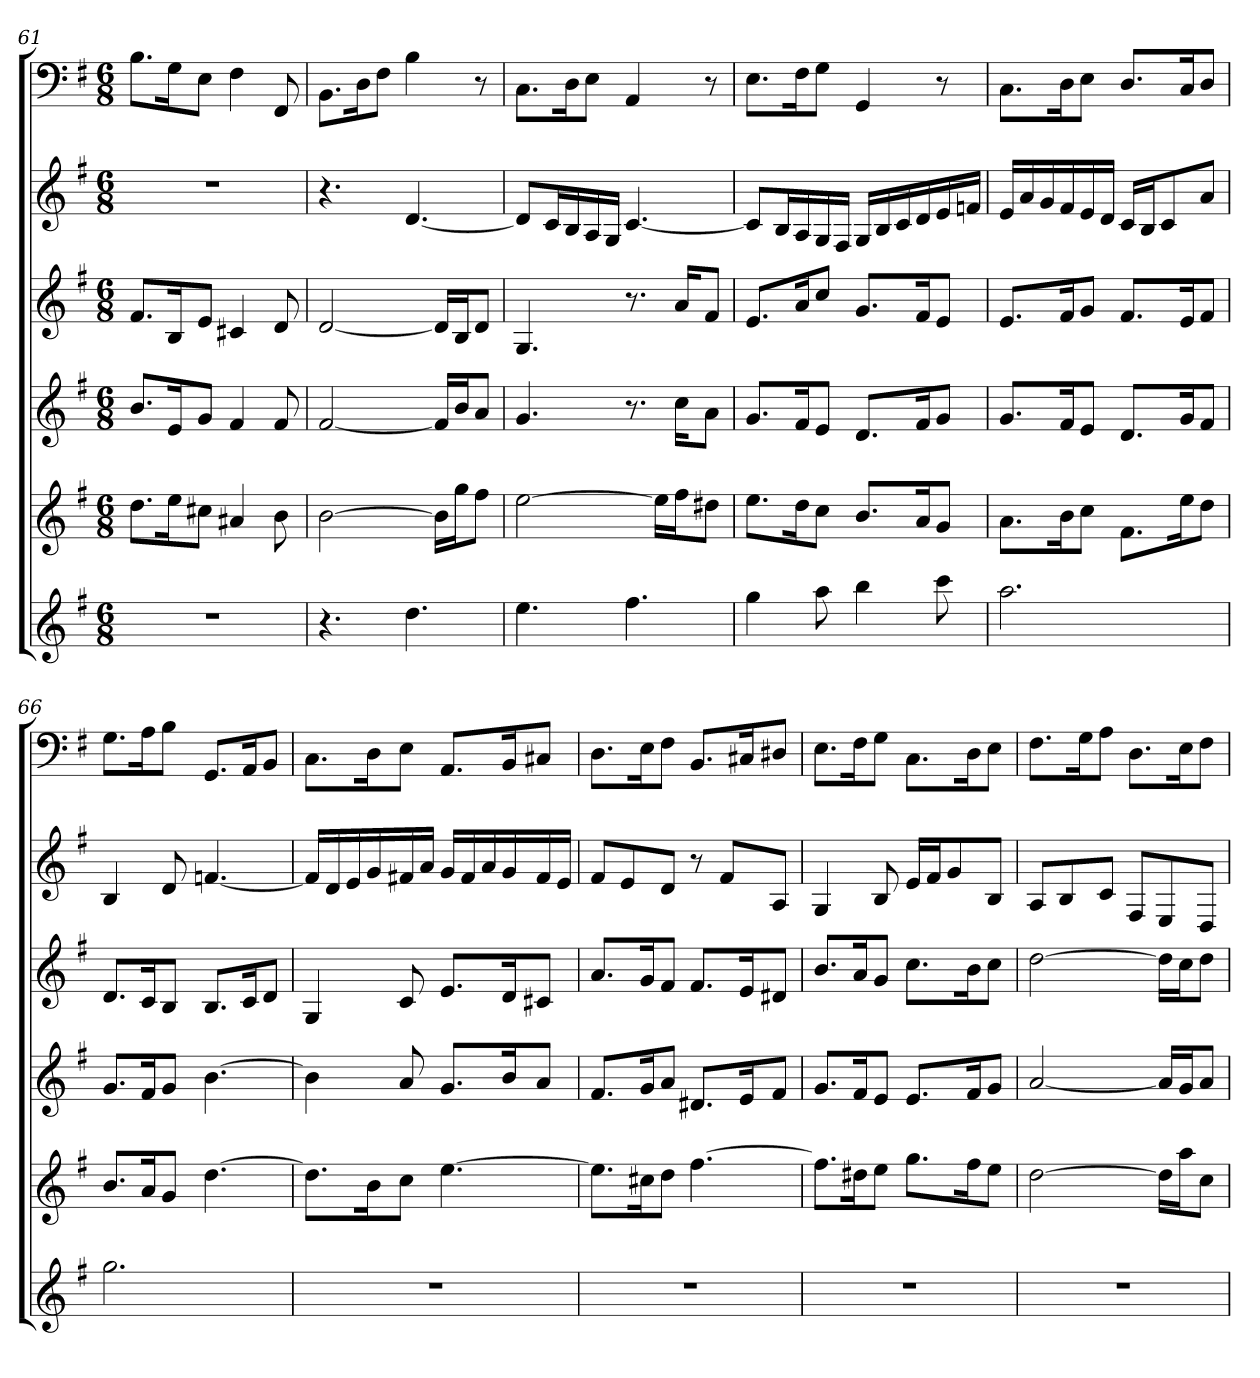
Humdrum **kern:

**kern	**kern	**kern	**kern	**kern	**kern
*part6	*part5	*part4	*part3	*part2	*part1
*staff6	*staff5	*staff4	*staff3	*staff2	*staff1
*k[f#]	*k[f#]	*k[f#]	*k[f#]	*k[f#]	*k[f#]
*e:	*e:	*e:	*e:	*e:	*e:
*M6/8	*M6/8	*M6/8	*M6/8	*M6/8	*M6/8
=61	=61	=61	=61	=61	=61
2.r	8.ddL	8.bL	8.f#L	2.r	8.BL
.	16eeK	16eK	16BK	.	16GK
.	8cc#XJ	8gJ	8eJ	.	8EJ
.	4a#X	4f#	4c#X	.	4F#
.	8b	8f#	8d	.	8FF#
=62	=62	=62	=62	=62	=62
4.r	[2b	[2f#	[2d	4.r	8.BBL
.	.	.	.	.	16DK
.	.	.	.	.	8F#J
4.dd	.	.	.	[4.d	4B
.	16bLL]	16f#LL]	16dLL]	.	.
.	16ggJ	16bJ	16BJ	.	.
.	8ff#J	8aJ	8dJ	.	8r
=63	=63	=63	=63	=63	=63
4.ee	[2ee	4.g	4.G	8dL]	8.CL
.	.	.	.	16cL	.
.	.	.	.	16B	16DK
.	.	.	.	16A	8EJ
.	.	.	.	16GJJ	.
4.ff#	.	8.r	8.r	[4.c	4AA
.	16eeLL]	.	.	.	.
.	16ff#J	16ccKL	16aKL	.	.
.	8dd#XJ	8aJ	8f#J	.	8r
=64	=64	=64	=64	=64	=64
4gg	8.eeL	8.gL	8.eL	8cL]	8.EL
.	.	.	.	16BL	.
.	16ddK	16f#K	16aK	16A	16F#K
8aa	8ccJ	8eJ	8ccJ	16G	8GJ
.	.	.	.	16F#JJ	.
4bb	8.bL	8.dL	8.gL	16GLL	4GG
.	.	.	.	16B	.
.	.	.	.	16c	.
.	16aK	16f#K	16f#K	16d	.
8ccc	8gJ	8gJ	8eJ	16e	8r
.	.	.	.	16fnJJ	.
=65	=65	=65	=65	=65	=65
2.aa	8.aL	8.gL	8.eL	16eLL	8.CL
.	.	.	.	16a	.
.	.	.	.	16g	.
.	16bK	16f#K	16f#K	16f#	16DK
.	8ccJ	8eJ	8gJ	16e	8EJ
.	.	.	.	16dJJ	.
.	8.f#L	8.dL	8.f#L	16cLL	8.DL
.	.	.	.	16BJ	.
.	.	.	.	8c	.
.	16eeK	16gK	16eK	.	16CK
.	8ddJ	8f#J	8f#J	8aJ	8DJ
=66	=66	=66	=66	=66	=66
2.gg	8.bL	8.gL	8.dL	4B	8.GL
.	16aK	16f#K	16cK	.	16AK
.	8gJ	8gJ	8BJ	8d	8BJ
.	[4.dd	[4.b	8.BL	[4.fn	8.GGL
.	.	.	16cK	.	16AAK
.	.	.	8dJ	.	8BBJ
=67	=67	=67	=67	=67	=67
2.r	8.ddL]	4b]	4G	16fLL]	8.CL
.	.	.	.	16d	.
.	.	.	.	16e	.
.	16bK	.	.	16g	16DK
.	8ccJ	8a	8c	16f#X	8EJ
.	.	.	.	16aJJ	.
.	[4.ee	8.gL	8.eL	16gLL	8.AAL
.	.	.	.	16f#	.
.	.	.	.	16a	.
.	.	16bK	16dK	16g	16BBK
.	.	8aJ	8c#XJ	16f#	8C#XJ
.	.	.	.	16eJJ	.
=68	=68	=68	=68	=68	=68
2.r	8.eeL]	8.f#L	8.aL	8f#L	8.DL
.	.	.	.	8e	.
.	16cc#XK	16gK	16gK	.	16EK
.	8ddJ	8aJ	8f#J	8dJ	8F#J
.	[4.ff#	8.d#XL	8.f#L	8r	8.BBL
.	.	.	.	8f#L	.
.	.	16eK	16eK	.	16C#XK
.	.	8f#J	8d#XJ	8AJ	8D#XJ
=69	=69	=69	=69	=69	=69
2.r	8.ff#L]	8.gL	8.bL	4G	8.EL
.	16dd#XK	16f#K	16aK	.	16F#K
.	8eeJ	8eJ	8gJ	8B	8GJ
.	8.ggL	8.eL	8.ccL	16eLL	8.CL
.	.	.	.	16f#J	.
.	.	.	.	8g	.
.	16ff#K	16f#K	16bK	.	16DK
.	8eeJ	8gJ	8ccJ	8BJ	8EJ
=70	=70	=70	=70	=70	=70
2.r	[2dd	[2a	[2dd	8AL	8.F#L
.	.	.	.	8B	.
.	.	.	.	.	16GK
.	.	.	.	8cJ	8AJ
.	.	.	.	8F#L	8.DL
.	16ddLL]	16aLL]	16ddLL]	8E	.
.	16aaJ	16gJ	16ccJ	.	16EK
.	8ccJ	8aJ	8ddJ	8DJ	8F#J
=	=	=	=	=	=
*-	*-	*-	*-	*-	*-
